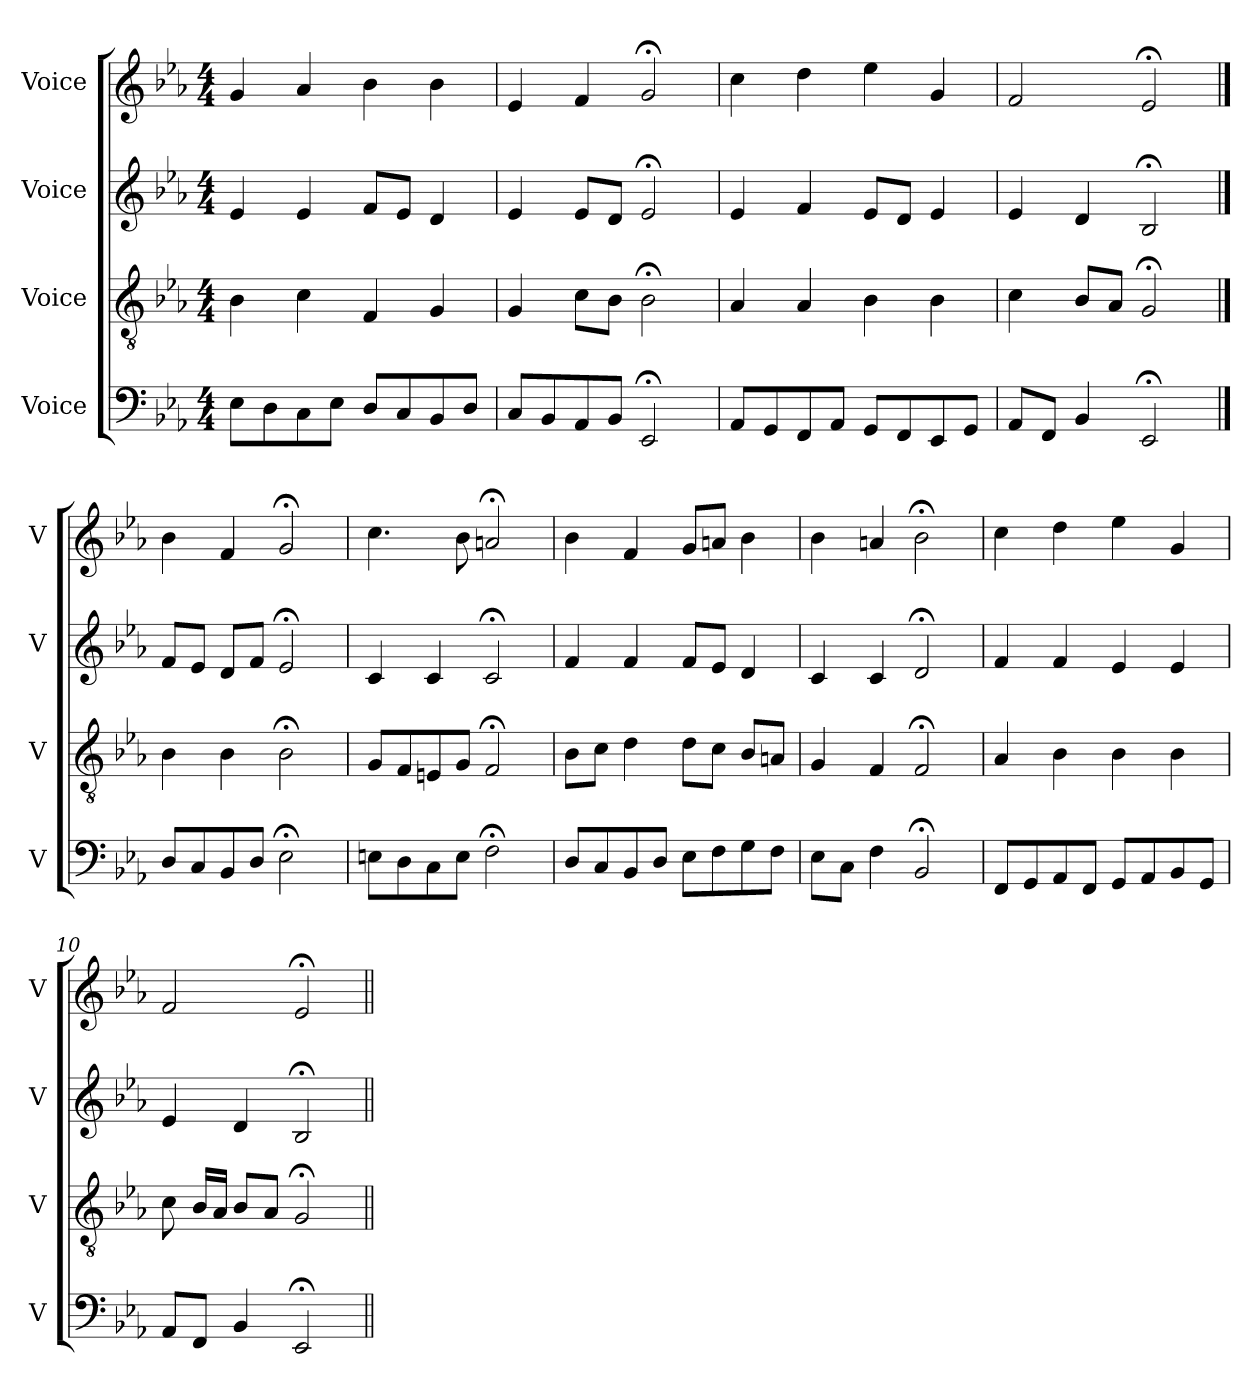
**kern	**kern	**kern	**kern
*part4	*part3	*part2	*part1
*staff4	*staff3	*staff2	*staff1
*I"Voice	*I"Voice	*I"Voice	*I"Voice
*I'V	*I'V	*I'V	*I'V
*clefF4	*clefGv2	*clefG2	*clefG2
*k[b-e-a-]	*k[b-e-a-]	*k[b-e-a-]	*k[b-e-a-]
*M4/4	*M4/4	*M4/4	*M4/4
*MM100	*MM100	*MM100	*MM100
=1	=1	=1	=1
8E-\L	4B-\	4e-/	4g/
8D\	.	.	.
8C\	4c\	4e-/	4a-/
8E-\J	.	.	.
8D/L	4F/	8f/L	4b-\
8C/	.	8e-/J	.
8BB-/	4G/	4d/	4b-\
8D/J	.	.	.
=2	=2	=2	=2
8C/L	4G/	4e-/	4e-/
8BB-/	.	.	.
8AA-/	8c\L	8e-/L	4f/
8BB-/J	8B-\J	8d/J	.
2EE-;/	2B-;\	2e-;/	2g;/
=3	=3	=3	=3
8AA-/L	4A-/	4e-/	4cc\
8GG/	.	.	.
8FF/	4A-/	4f/	4dd\
8AA-/J	.	.	.
8GG/L	4B-\	8e-/L	4ee-\
8FF/	.	8d/J	.
8EE-/	4B-\	4e-/	4g/
8GG/J	.	.	.
=4	=4	=4	=4
8AA-/L	4c\	4e-/	2f/
8FF/J	.	.	.
4BB-/	8B-/L	4d/	.
.	8A-/J	.	.
2EE-;/	2G;/	2B-;/	2e-;/
==5	==5	==5	==5
8D/L	4B-\	8f/L	4b-\
8C/	.	8e-/J	.
8BB-/	4B-\	8d/L	4f/
8D/J	.	8f/J	.
2E-;\	2B-;\	2e-;/	2g;/
=6	=6	=6	=6
8En\L	8G/L	4c/	4.cc\
8D\	8F/	.	.
8C\	8En/	4c/	.
8E\J	8G/J	.	8b-\
2F;\	2F;/	2c;/	2an;/
!!LO:LB:g=z
=7	=7	=7	=7
8D/L	8B-\L	4f/	4b-\
8C/	8c\J	.	.
8BB-/	4d\	4f/	4f/
8D/J	.	.	.
8E-\L	8d\L	8f/L	8g/L
8F\	8c\J	8e-/J	8an/J
8G\	8B-/L	4d/	4b-\
8F\J	8An/J	.	.
=8	=8	=8	=8
8E-\L	4G/	4c/	4b-\
8C\J	.	.	.
4F\	4F/	4c/	4an/
2BB-;/	2F;/	2d;/	2b-;\
=9	=9	=9	=9
8FF/L	4A-/	4f/	4cc\
8GG/	.	.	.
8AA-/	4B-\	4f/	4dd\
8FF/J	.	.	.
8GG/L	4B-\	4e-/	4ee-\
8AA-/	.	.	.
8BB-/	4B-\	4e-/	4g/
8GG/J	.	.	.
=10	=10	=10	=10
8AA-/L	8c\	4e-/	2f/
8FF/J	16B-/LL	.	.
.	16A-/JJ	.	.
4BB-/	8B-/L	4d/	.
.	8A-/J	.	.
2EE-;/	2G;/	2B-;/	2e-;/
=||	=||	=||	=||
*-	*-	*-	*-
